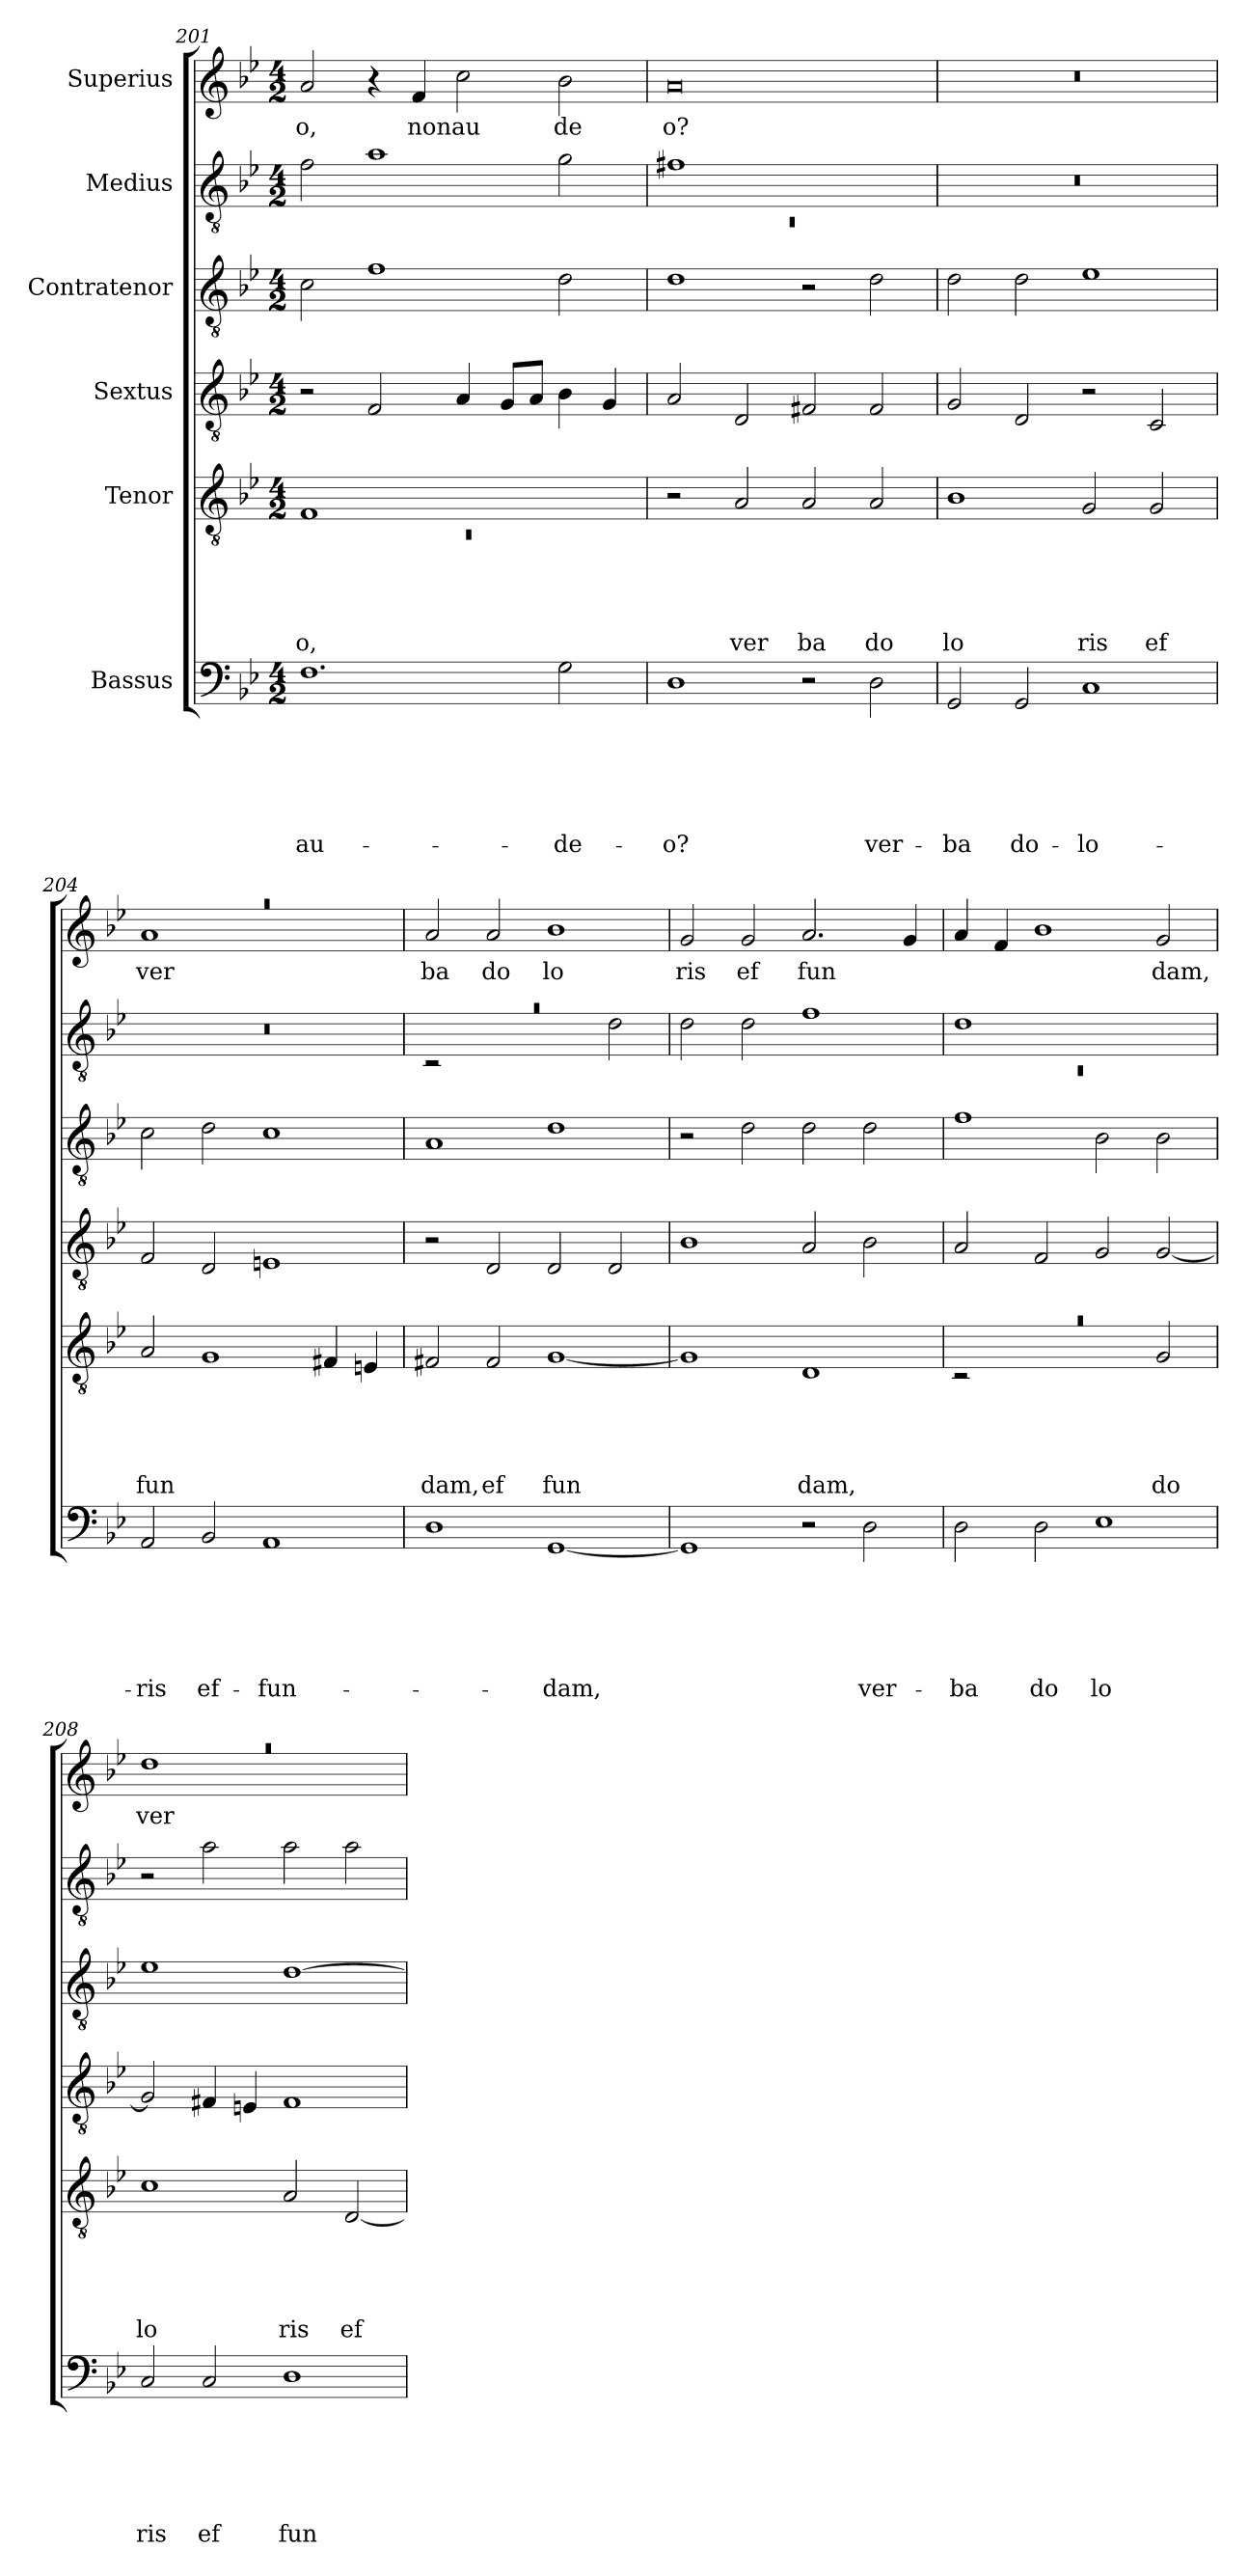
**kern	**text	**text	**text	**text	**text	**text	**kern	**text	**text	**text	**text	**text	**kern	**kern	**kern	**kern	**text
*part6	*part6	*part6	*part6	*part6	*part6	*part6	*part5	*part5	*part5	*part5	*part5	*part5	*part4	*part3	*part2	*part1	*part1
*staff6	*staff6	*staff6	*staff6	*staff6	*staff6	*staff6	*staff5	*staff5	*staff5	*staff5	*staff5	*staff5	*staff4	*staff3	*staff2	*staff1	*staff1
*I"Bassus	*	*	*	*	*	*	*I"Tenor	*	*	*	*	*	*I"Sextus	*I"Contratenor	*I"Medius	*I"Superius	*
*clefF4	*	*	*	*	*	*	*clefGv2	*	*	*	*	*	*clefGv2	*clefGv2	*clefGv2	*clefG2	*
*ITrd-3c-5	*	*	*	*	*	*	*ITrd-3c-5	*	*	*	*	*	*ITrd-3c-5	*	*ITrd-3c-5	*ITrd-3c-5	*
*k[b-e-a-]	*	*	*	*	*	*	*k[b-e-a-]	*	*	*	*	*	*k[b-e-a-]	*k[b-e-]	*k[b-e-a-]	*k[b-e-a-]	*
*E-:	*	*	*	*	*	*	*E-:	*	*	*	*	*	*E-:	*B-:	*E-:	*E-:	*
*M4/2	*	*	*	*	*	*	*M4/2	*	*	*	*	*	*M4/2	*M4/2	*M4/2	*M4/2	*
=201	=201	=201	=201	=201	=201	=201	=201	=201	=201	=201	=201	=201	=201	=201	=201	=201	=201
*	*	*	*	*	*	*	*^	*	*	*	*	*	*	*	*	*	*
!	!	!	!	!	!	!LO:LY:b	!	!LO:N:vis=1	!	!	!	!	!LO:LY:b	!	!	!	!	!LO:LY:b
1.B-	.	.	.	.	.	au-	1B-	0rC	.	.	.	.	o,	2r	2c\	2b-\	2dd/	o,
.	.	.	.	.	.	.	.	.	.	.	.	.	.	2B-/	1f	1dd	4r	.
!	!	!	!	!	!	!	!	!	!	!	!	!	!	!	!	!	!	!LO:LY:b
.	.	.	.	.	.	.	.	.	.	.	.	.	.	.	.	.	4b-/	non
!	!	!	!	!	!	!	!	!	!	!	!	!	!	!	!	!	!	!LO:LY:b
.	.	.	.	.	.	.	1ryy	.	.	.	.	.	.	4d/	.	.	2ff\	au
.	.	.	.	.	.	.	.	.	.	.	.	.	.	8c/L	.	.	.	.
.	.	.	.	.	.	.	.	.	.	.	.	.	.	8d/J	.	.	.	.
!	!	!	!	!	!	!LO:LY:b	!	!	!	!	!	!	!	!	!	!	!	!LO:LY:b
2c\	.	.	.	.	.	-de-	.	.	.	.	.	.	.	4e-\	2d\	2cc\	2ee-\	de
.	.	.	.	.	.	.	.	.	.	.	.	.	.	4c/	.	.	.	.
*	*	*	*	*	*	*	*v	*v	*	*	*	*	*	*	*	*	*	*
=202	=202	=202	=202	=202	=202	=202	=202	=202	=202	=202	=202	=202	=202	=202	=202	=202	=202
*	*	*	*	*	*	*	*	*	*	*	*	*	*	*	*^	*	*
!	!	!	!	!	!	!LO:LY:b	!	!	!	!	!	!	!	!	!	!LO:N:vis=1	!	!LO:LY:b
1G	.	.	.	.	.	-o?	2r	.	.	.	.	.	2d/	1d	1bn	0rC	0dd	o?
!	!	!	!	!	!	!	!	!	!	!	!	!LO:LY:b	!	!	!	!	!	!
.	.	.	.	.	.	.	2d/	.	.	.	.	ver	2G/	.	.	.	.	.
!	!	!	!	!	!	!	!	!	!	!	!	!LO:LY:b	!	!	!	!	!	!
2r	.	.	.	.	.	.	2d/	.	.	.	.	ba	2Bn/	2r	1ryy	.	.	.
!	!	!	!	!	!	!LO:LY:b	!	!	!	!	!	!LO:LY:b	!	!	!	!	!	!
2G\	.	.	.	.	.	ver-	2d/	.	.	.	.	do	2B/	2d\	.	.	.	.
*	*	*	*	*	*	*	*	*	*	*	*	*	*	*	*v	*v	*	*
=203	=203	=203	=203	=203	=203	=203	=203	=203	=203	=203	=203	=203	=203	=203	=203	=203	=203
!	!	!	!	!	!	!LO:LY:b	!	!	!	!	!	!LO:LY:b	!	!	!	!	!
2C/	.	.	.	.	.	-ba	1e-	.	.	.	.	lo	2c/	2d\	0r	0r	.
!	!	!	!	!	!	!LO:LY:b	!	!	!	!	!	!	!	!	!	!	!
2C/	.	.	.	.	.	do-	.	.	.	.	.	.	2G/	2d\	.	.	.
!	!	!	!	!	!	!LO:LY:b	!	!	!	!	!	!LO:LY:b	!	!	!	!	!
1F	.	.	.	.	.	-lo-	2c/	.	.	.	.	ris	2r	1e-	.	.	.
!	!	!	!	!	!	!	!	!	!	!	!	!LO:LY:b	!	!	!	!	!
.	.	.	.	.	.	.	2c/	.	.	.	.	ef	2F/	.	.	.	.
=204	=204	=204	=204	=204	=204	=204	=204	=204	=204	=204	=204	=204	=204	=204	=204	=204	=204
!	!	!	!	!	!	!LO:LY:b	!	!	!	!	!	!LO:LY:b	!	!	!	!LO:N:vis=1	!LO:LY:b
*	*	*	*	*	*	*	*	*	*	*	*	*	*	*	*	*^	*
2D/	.	.	.	.	.	-ris	2d/	.	.	.	.	fun	2B-/	2c\	0r	0raa	1dd	ver
!	!	!	!	!	!	!LO:LY:b	!	!	!	!	!	!	!	!	!	!	!	!
2E-/	.	.	.	.	.	ef-	1c	.	.	.	.	.	2G/	2d\	.	.	.	.
!	!	!	!	!	!	!LO:LY:b	!	!	!	!	!	!	!	!	!	!	!	!
1D	.	.	.	.	.	-fun-	.	.	.	.	.	.	1An	1c	.	.	1ryy	.
.	.	.	.	.	.	.	4Bn/	.	.	.	.	.	.	.	.	.	.	.
.	.	.	.	.	.	.	4An/	.	.	.	.	.	.	.	.	.	.	.
*	*	*	*	*	*	*	*	*	*	*	*	*	*	*	*	*v	*v	*
=205	=205	=205	=205	=205	=205	=205	=205	=205	=205	=205	=205	=205	=205	=205	=205	=205	=205
!	!	!	!	!	!	!	!	!	!	!	!	!LO:LY:b	!	!	!LO:N:vis=1	!	!LO:LY:b
*	*	*	*	*	*	*	*	*	*	*	*	*	*	*	*^	*	*
1G	.	.	.	.	.	.	2Bn/	.	.	.	.	dam,	2r	1A	0ra	2rC	2dd/	ba
!	!	!	!	!	!	!	!	!	!	!	!	!LO:LY:b	!	!	!	!	!	!LO:LY:b
.	.	.	.	.	.	.	2B/	.	.	.	.	ef	2G/	.	.	1ryy	2dd/	do
!	!	!	!	!	!	!LO:LY:b	!	!	!	!	!	!LO:LY:b	!	!	!	!	!	!LO:LY:b
[<1C	.	.	.	.	.	-dam,	[<1c	.	.	.	.	fun	2G/	1d	.	.	1ee-	lo
.	.	.	.	.	.	.	.	.	.	.	.	.	2G/	.	.	2g\	.	.
=206	=206	=206	=206	=206	=206	=206	=206	=206	=206	=206	=206	=206	=206	=206	=206	=206	=206	=206
!	!	!	!	!	!	!	!	!	!	!	!	!	!	!	!	!	!	!LO:LY:b
*	*	*	*	*	*	*	*	*	*	*	*	*	*	*	*v	*v	*	*
1C]	.	.	.	.	.	.	1c]	.	.	.	.	.	1e-	2r	2g\	2cc/	ris
!	!	!	!	!	!	!	!	!	!	!	!	!	!	!	!	!	!LO:LY:b
.	.	.	.	.	.	.	.	.	.	.	.	.	.	2d\	2g\	2cc/	ef
!	!	!	!	!	!	!	!	!	!	!	!	!LO:LY:b	!	!	!	!	!LO:LY:b
2r	.	.	.	.	.	.	1G	.	.	.	.	dam,	2d/	2d\	1b-	2.dd/	fun
!	!	!	!	!	!	!LO:LY:b	!	!	!	!	!	!	!	!	!	!	!
2G\	.	.	.	.	.	ver-	.	.	.	.	.	.	2e-\	2d\	.	.	.
.	.	.	.	.	.	.	.	.	.	.	.	.	.	.	.	4cc/	.
!!LO:PB:g=z
=207	=207	=207	=207	=207	=207	=207	=207	=207	=207	=207	=207	=207	=207	=207	=207	=207	=207
*	*	*	*	*	*	*	*	*	*	*	*	*	*	*	*^	*	*
!	!	!	!	!	!	!LO:LY:b	!LO:N:vis=1	!	!	!	!	!	!	!	!	!LO:N:vis=1	!	!
*	*	*	*	*	*	*	*^	*	*	*	*	*	*	*	*	*	*	*
2G\	.	.	.	.	.	-ba	0ra	2rC	.	.	.	.	.	2d/	1f	1g	0rC	4dd/	.
.	.	.	.	.	.	.	.	.	.	.	.	.	.	.	.	.	.	4b-/	.
!	!	!	!	!	!	!LO:LY:b	!	!	!	!	!	!	!	!	!	!	!	!	!
2G\	.	.	.	.	.	do	.	1ryy	.	.	.	.	.	2B-/	.	.	.	1ee-	.
!	!	!	!	!	!	!LO:LY:b	!	!	!	!	!	!	!	!	!	!	!	!	!
1A-	.	.	.	.	.	lo	.	.	.	.	.	.	.	2c/	2B-\	1ryy	.	.	.
!	!	!	!	!	!	!	!	!	!	!	!	!	!LO:LY:b	!	!	!	!	!	!LO:LY:b
.	.	.	.	.	.	.	.	2c/	.	.	.	.	do	[<2c/	2B-\	.	.	2cc/	dam,
*	*	*	*	*	*	*	*	*	*	*	*	*	*	*	*	*v	*v	*	*
=208	=208	=208	=208	=208	=208	=208	=208	=208	=208	=208	=208	=208	=208	=208	=208	=208	=208	=208
!	!	!	!	!	!	!LO:LY:b	!	!	!	!	!	!	!LO:LY:b	!	!	!	!LO:N:vis=1	!LO:LY:b
*	*	*	*	*	*	*	*v	*v	*	*	*	*	*	*	*	*	*^	*
2F/	.	.	.	.	.	ris	1f	.	.	.	.	lo	2c/]	1e-	2r	0raa	1gg	ver
!	!	!	!	!	!	!LO:LY:b	!	!	!	!	!	!	!	!	!	!	!	!
2F/	.	.	.	.	.	ef	.	.	.	.	.	.	4Bn/	.	2dd\	.	.	.
.	.	.	.	.	.	.	.	.	.	.	.	.	4An/	.	.	.	.	.
!	!	!	!	!	!	!LO:LY:b	!	!	!	!	!	!LO:LY:b	!	!	!	!	!	!
1G	.	.	.	.	.	fun	2d/	.	.	.	.	ris	1B	[>1d	2dd\	.	1ryy	.
!	!	!	!	!	!	!	!	!	!	!	!	!LO:LY:b	!	!	!	!	!	!
.	.	.	.	.	.	.	[<2G/	.	.	.	.	ef	.	.	2dd\	.	.	.
*	*	*	*	*	*	*	*	*	*	*	*	*	*	*	*	*v	*v	*
=	=	=	=	=	=	=	=	=	=	=	=	=	=	=	=	=	=
*-	*-	*-	*-	*-	*-	*-	*-	*-	*-	*-	*-	*-	*-	*-	*-	*-	*-
